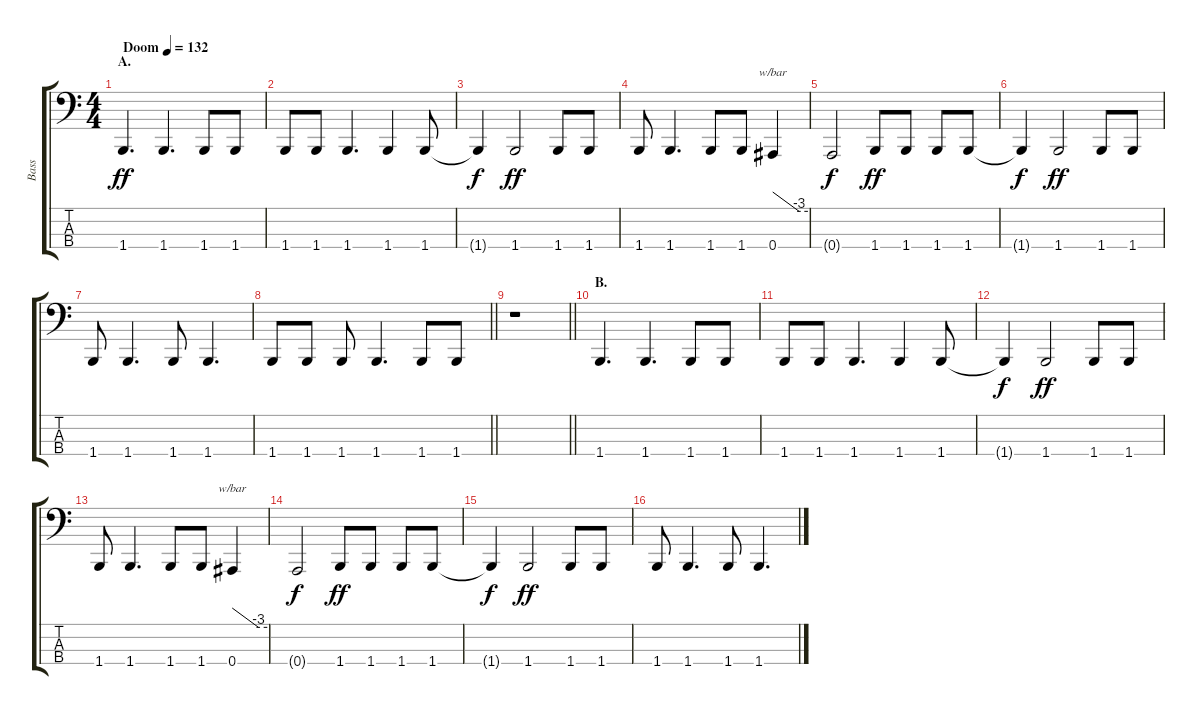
\track ("Bass" "Bass") {instrument electricbasspick}
\staff {score tabs}
\tuning (Eb2 Bb1 F1 Bb0) {hide}
\ts (4 4)
\section ("" "A.")
\tempo (132 "Doom")
\clef f4
\ks c
1.4.4{d dy ff instrument electricbasspick} 1.4.4{d} 1.4.8 1.4.8 |
1.4.8 1.4.8 1.4.4{d} 1.4.4 1.4.8 |
1.4{t}.4{dy f} 1.4.2{dy ff} 1.4.8 1.4.8 |
1.4.8 1.4.4{d} 1.4.8 1.4.8 0.4.4{tbe (custom default 0 0 45 -12 60 -12)} |
0.4{t}.2{dy f} 1.4.8{dy ff} 1.4.8 1.4.8 1.4.8 |
1.4{t}.4{dy f} 1.4.2{dy ff} 1.4.8 1.4.8 |
1.4.8 1.4.4{d} 1.4.8 1.4.4{d} |
\barLineRight lightlight
1.4.8 1.4.8 1.4.8 1.4.4{d} 1.4.8 1.4.8 |
\section ("" "")
\barLineRight lightlight
r.1 |
\section ("" "B.")
1.4.4{d} 1.4.4{d} 1.4.8 1.4.8 |
1.4.8 1.4.8 1.4.4{d} 1.4.4 1.4.8 |
1.4{t}.4{dy f} 1.4.2{dy ff} 1.4.8 1.4.8 |
1.4.8 1.4.4{d} 1.4.8 1.4.8 0.4.4{tbe (custom default 0 0 45 -12 60 -12)} |
0.4{t}.2{dy f} 1.4.8{dy ff} 1.4.8 1.4.8 1.4.8 |
1.4{t}.4{dy f} 1.4.2{dy ff} 1.4.8 1.4.8 |
1.4.8 1.4.4{d} 1.4.8 1.4.4{d}
